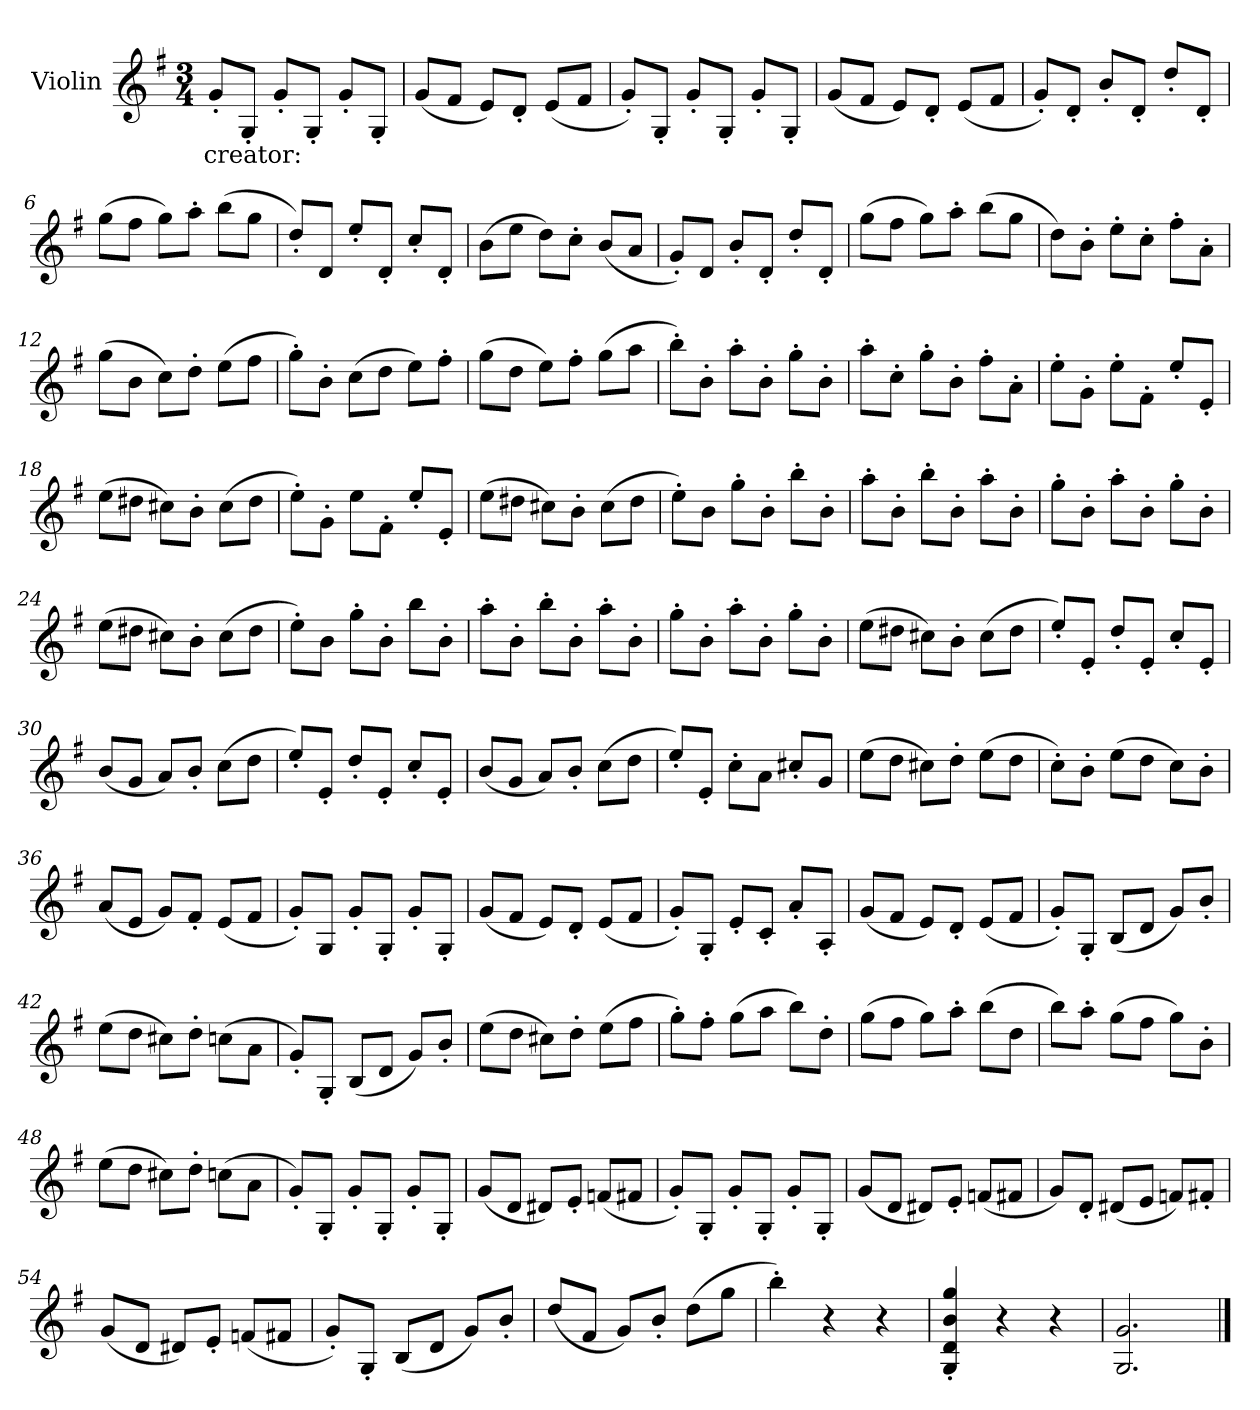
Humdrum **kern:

**kern	**text
*part1	*part1
*staff1	*staff1
*I"Violin	*
*I'Vln.	*
*clefG2	*
*k[f#]	*
*M3/4	*
*MM123	*
=1	=1
!	!LO:LY:b
8g'/L	creator:
8G'/J	.
8g'/L	.
8G'/J	.
8g'/L	.
8G'/J	.
=2	=2
(<8g/L	.
8f#/J	.
8e/L)	.
8d'/J	.
(<8e/L	.
8f#/J	.
=3	=3
8g'/L)	.
8G'/J	.
8g'/L	.
8G'/J	.
8g'/L	.
8G'/J	.
=4	=4
(<8g/L	.
8f#/J	.
8e/L)	.
8d'/J	.
(<8e/L	.
8f#/J	.
=5	=5
8g'/L)	.
8d'/J	.
8b'/L	.
8d'/J	.
8dd'/L	.
8d'/J	.
!!LO:LB:g=z
=6	=6
(>8gg\L	.
8ff#\J	.
8gg\L)	.
8aa'\J	.
(>8bb\L	.
8gg\J	.
=7	=7
8dd'/L)	.
8d/J	.
8ee'/L	.
8d'/J	.
8cc'/L	.
8d'/J	.
=8	=8
(>8b\L	.
8ee\J	.
8dd\L)	.
8cc'\J	.
(<8b/L	.
8a/J	.
=9	=9
8g'/L)	.
8d/J	.
8b'/L	.
8d'/J	.
8dd'/L	.
8d'/J	.
=10	=10
(>8gg\L	.
8ff#\J	.
8gg\L)	.
8aa'\J	.
(>8bb\L	.
8gg\J	.
=11	=11
8dd\L)	.
8b'\J	.
8ee'\L	.
8cc'\J	.
8ff#'\L	.
8a'\J	.
!!LO:LB:g=z
=12	=12
(>8gg\L	.
8b\J	.
8cc\L)	.
8dd'\J	.
(>8ee\L	.
8ff#\J	.
=13	=13
8gg'\L)	.
8b'\J	.
(>8cc\L	.
8dd\J	.
8ee\L)	.
8ff#'\J	.
=14	=14
(>8gg\L	.
8dd\J	.
8ee\L)	.
8ff#'\J	.
(>8gg\L	.
8aa\J	.
=15	=15
8bb'\L)	.
8b'\J	.
8aa'\L	.
8b'\J	.
8gg'\L	.
8b'\J	.
=16	=16
8aa'\L	.
8cc'\J	.
8gg'\L	.
8b'\J	.
8ff#'\L	.
8a'\J	.
=17	=17
8ee'\L	.
8g'\J	.
8ee'\L	.
8f#'\J	.
8ee'/L	.
8e'/J	.
!!LO:LB:g=z
=18	=18
(>8ee\L	.
8dd#X\J	.
8cc#X\L)	.
8b'\J	.
(>8cc#\L	.
8dd#\J	.
=19	=19
8ee'\L)	.
8g'\J	.
8ee\L	.
8f#'\J	.
8ee'/L	.
8e'/J	.
=20	=20
(>8ee\L	.
8dd#X\J	.
8cc#X\L)	.
8b'\J	.
(>8cc#\L	.
8dd#\J	.
=21	=21
8ee'\L)	.
8b\J	.
8gg'\L	.
8b'\J	.
8bb'\L	.
8b'\J	.
=22	=22
8aa'\L	.
8b'\J	.
8bb'\L	.
8b'\J	.
8aa'\L	.
8b'\J	.
=23	=23
8gg'\L	.
8b'\J	.
8aa'\L	.
8b'\J	.
8gg'\L	.
8b'\J	.
!!LO:LB:g=z
=24	=24
(>8ee\L	.
8dd#X\J	.
8cc#X\L)	.
8b'\J	.
(>8cc#\L	.
8dd#\J	.
=25	=25
8ee'\L)	.
8b\J	.
8gg'\L	.
8b'\J	.
8bb\L	.
8b'\J	.
=26	=26
8aa'\L	.
8b'\J	.
8bb'\L	.
8b'\J	.
8aa'\L	.
8b'\J	.
=27	=27
8gg'\L	.
8b'\J	.
8aa'\L	.
8b'\J	.
8gg'\L	.
8b'\J	.
=28	=28
(>8ee\L	.
8dd#X\J	.
8cc#X\L)	.
8b'\J	.
(>8cc#\L	.
8dd#\J	.
=29	=29
8ee'/L)	.
8e'/J	.
8dd'/L	.
8e'/J	.
8cc'/L	.
8e'/J	.
!!LO:LB:g=z
=30	=30
(<8b/L	.
8g/J	.
8a/L)	.
8b'/J	.
(>8cc\L	.
8dd\J	.
=31	=31
8ee'/L)	.
8e'/J	.
8dd'/L	.
8e'/J	.
8cc'/L	.
8e'/J	.
=32	=32
(<8b/L	.
8g/J	.
8a/L)	.
8b'/J	.
(>8cc\L	.
8dd\J	.
=33	=33
8ee'/L)	.
8e'/J	.
8cc'\L	.
8a\J	.
8cc#X'/L	.
8g/J	.
=34	=34
(>8ee\L	.
8dd\J	.
8cc#X\L)	.
8dd'\J	.
(>8ee\L	.
8dd\J	.
=35	=35
8cc'\L)	.
8b'\J	.
(>8ee\L	.
8dd\J	.
8cc\L)	.
8b'\J	.
!!LO:LB:g=z
=36	=36
(<8a/L	.
8e/J	.
8g/L)	.
8f#'/J	.
(<8e/L	.
8f#/J	.
=37	=37
8g'/L)	.
8G/J	.
8g'/L	.
8G'/J	.
8g'/L	.
8G'/J	.
=38	=38
(<8g/L	.
8f#/J	.
8e/L)	.
8d'/J	.
(<8e/L	.
8f#/J	.
=39	=39
8g'/L)	.
8G'/J	.
8e'/L	.
8c'/J	.
8a'/L	.
8A'/J	.
=40	=40
(<8g/L	.
8f#/J	.
8e/L)	.
8d'/J	.
(<8e/L	.
8f#/J	.
=41	=41
8g'/L)	.
8G'/J	.
(<8B/L	.
8d/J	.
8g/L)	.
8b'/J	.
!!LO:LB:g=z
=42	=42
(>8ee\L	.
8dd\J	.
8cc#X\L)	.
8dd'\J	.
(>8ccn\L	.
8a\J	.
=43	=43
8g'/L)	.
8G'/J	.
(<8B/L	.
8d/J	.
8g/L)	.
8b'/J	.
=44	=44
(>8ee\L	.
8dd\J	.
8cc#X\L)	.
8dd'\J	.
(>8ee\L	.
8ff#\J	.
=45	=45
8gg'\L)	.
8ff#'\J	.
(>8gg\L	.
8aa\J	.
8bb\L)	.
8dd'\J	.
=46	=46
(>8gg\L	.
8ff#\J	.
8gg\L)	.
8aa'\J	.
(>8bb\L	.
8dd\J	.
=47	=47
8bb\L)	.
8aa'\J	.
(>8gg\L	.
8ff#\J	.
8gg\L)	.
8b'\J	.
!!LO:LB:g=z
=48	=48
(>8ee\L	.
8dd\J	.
8cc#X\L)	.
8dd'\J	.
(>8ccn\L	.
8a\J	.
=49	=49
8g'/L)	.
8G'/J	.
8g'/L	.
8G'/J	.
8g'/L	.
8G'/J	.
=50	=50
(<8g/L	.
8d/J	.
8d#X/L)	.
8e'/J	.
(<8fn/L	.
8f#X/J	.
=51	=51
8g'/L)	.
8G'/J	.
8g'/L	.
8G'/J	.
8g'/L	.
8G'/J	.
=52	=52
(<8g/L	.
8d/J	.
8d#X/L)	.
8e'/J	.
(<8fn/L	.
8f#X/J	.
!!LO:LB:g=z
=53	=53
8g/L)	.
8d'/J	.
(<8d#X/L	.
8e/J	.
8fn/L)	.
8f#X'/J	.
=54	=54
(<8g/L	.
8d/J	.
8d#X/L)	.
8e'/J	.
(<8fn/L	.
8f#X/J	.
=55	=55
8g'/L)	.
8G'/J	.
(<8B/L	.
8d/J	.
8g/L)	.
8b'/J	.
=56	=56
(<8dd/L	.
8f#/J	.
8g/L)	.
8b'/J	.
(>8dd\L	.
8gg\J	.
=57	=57
4bb'\)	.
4r	.
4r	.
=58	=58
4G/' 4d/' 4b/' 4gg/'	.
4r	.
4r	.
!!LO:LB:g=z
=59	=59
2.G/ 2.g/	.
==	==
*-	*-
